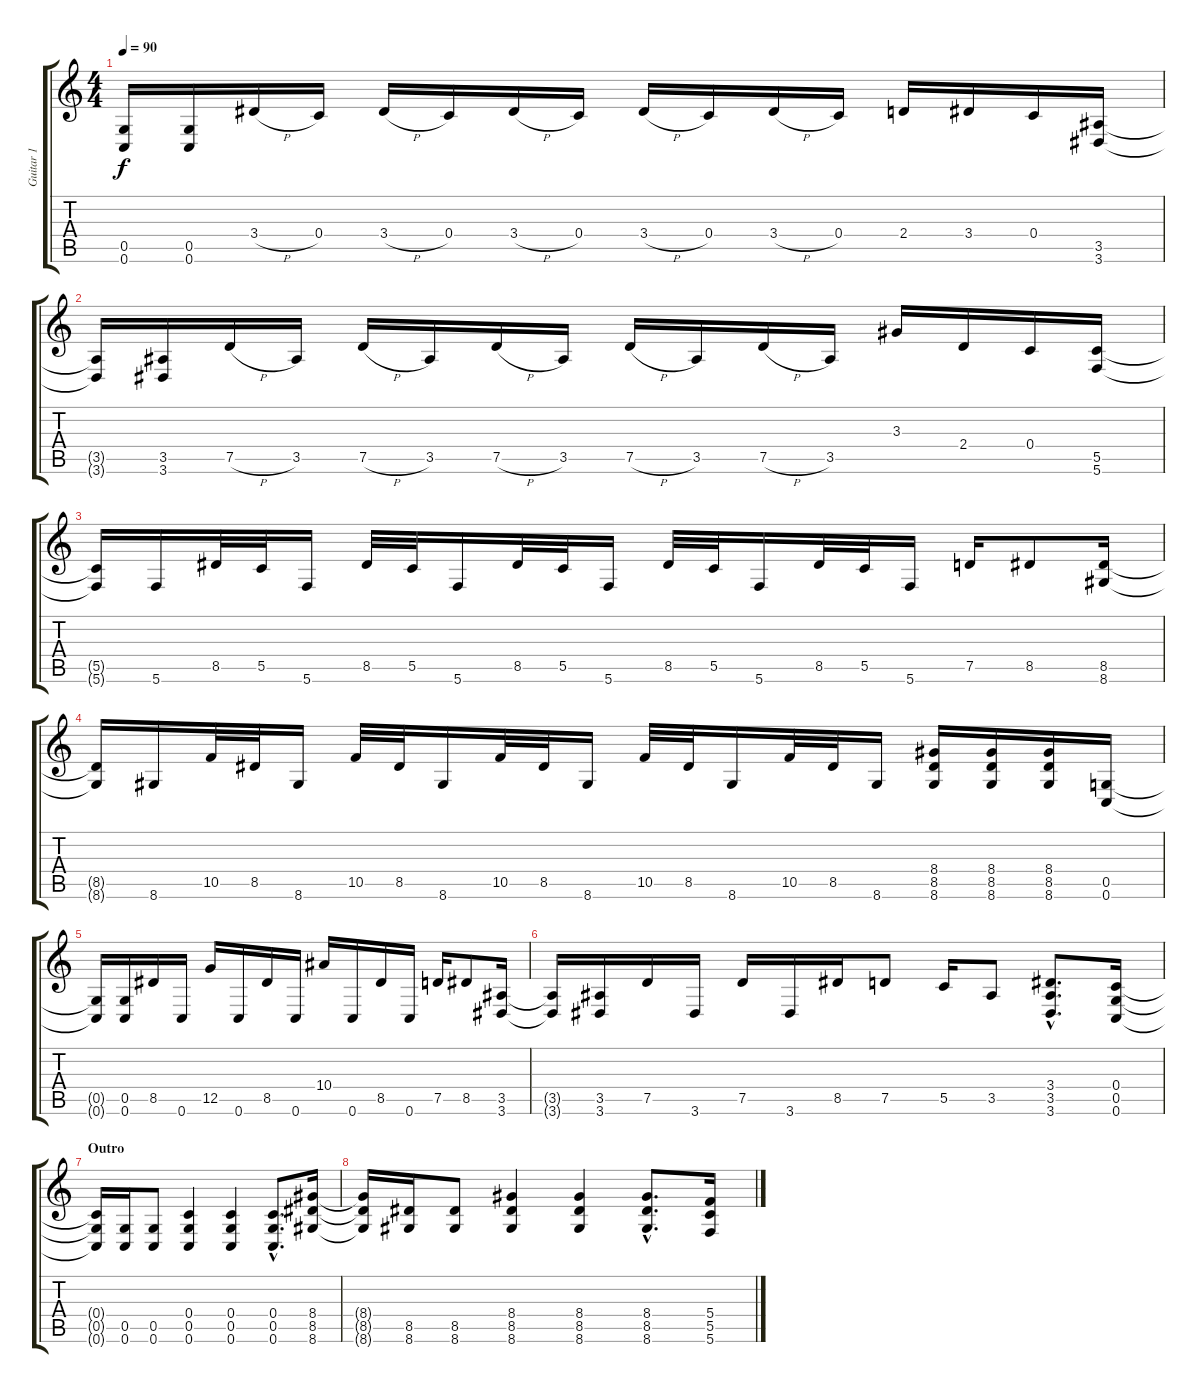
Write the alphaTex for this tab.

\track ("Guitar 1" "Guitar 1") {instrument distortionguitar}
\staff {score tabs}
\tuning (D4 A3 F3 C3 G2 C2) {hide}
\ts (4 4)
\tempo 90
\clef g2
\ks c
(0.5{t} 0.6{t}).16{dy f} (0.5 0.6).16 3.4{h}.16 0.4.16 3.4{h}.16 0.4.16 3.4{h}.16 0.4.16 3.4{h}.16 0.4.16 3.4{h}.16 0.4.16 2.4.16 3.4.16 0.4.16 (3.5 3.6).16 |
(3.5{t} 3.6{t}).16 (3.5 3.6).16 7.5{h}.16 3.5.16 7.5{h}.16 3.5.16 7.5{h}.16 3.5.16 7.5{h}.16 3.5.16 7.5{h}.16 3.5.16 3.3.16 2.4.16 0.4.16 (5.5 5.6).16 |
(5.5{t} 5.6{t}).16 5.6.16 8.5.32 5.5.32 5.6.16 8.5.32 5.5.32 5.6.16 8.5.32 5.5.32 5.6.16 8.5.32 5.5.32 5.6.16 8.5.32 5.5.32 5.6.16 7.5.16 8.5.8 (8.5 8.6).16 |
(8.5{t} 8.6{t}).16 8.6.16 10.5.32 8.5.32 8.6.16 10.5.32 8.5.32 8.6.16 10.5.32 8.5.32 8.6.16 10.5.32 8.5.32 8.6.16 10.5.32 8.5.32 8.6.16 (8.4 8.5 8.6).16 (8.4 8.5 8.6).16 (8.4 8.5 8.6).16 (0.5 0.6).16 |
(0.5{t} 0.6{t}).16 (0.5 0.6).16 8.5.16 0.6.16 12.5.16 0.6.16 8.5.16 0.6.16 10.4.16 0.6.16 8.5.16 0.6.16 7.5.16 8.5.8 (3.5 3.6).16 |
(3.5{t} 3.6{t}).16 (3.5 3.6).16 7.5.16 3.6.16 7.5.16 3.6.16 8.5.16 7.5.8 5.5.16 3.5.8 (3.4{hac} 3.5{hac} 3.6{hac}).8{d} (0.4 0.5 0.6).16 |
\section ("" "Outro")
(0.4{t} 0.5{t} 0.6{t}).16 (0.5 0.6).16 (0.5 0.6).8 (0.4 0.5 0.6).4 (0.4 0.5 0.6).4 (0.4{hac} 0.5{hac} 0.6{hac}).8{d} (8.4 8.5 8.6).16 |
(8.4{t} 8.5{t} 8.6{t}).16 (8.5 8.6).16 (8.5 8.6).8 (8.4 8.5 8.6).4 (8.4 8.5 8.6).4 (8.4{hac} 8.5{hac} 8.6{hac}).8{d} (5.4 5.5 5.6).16
